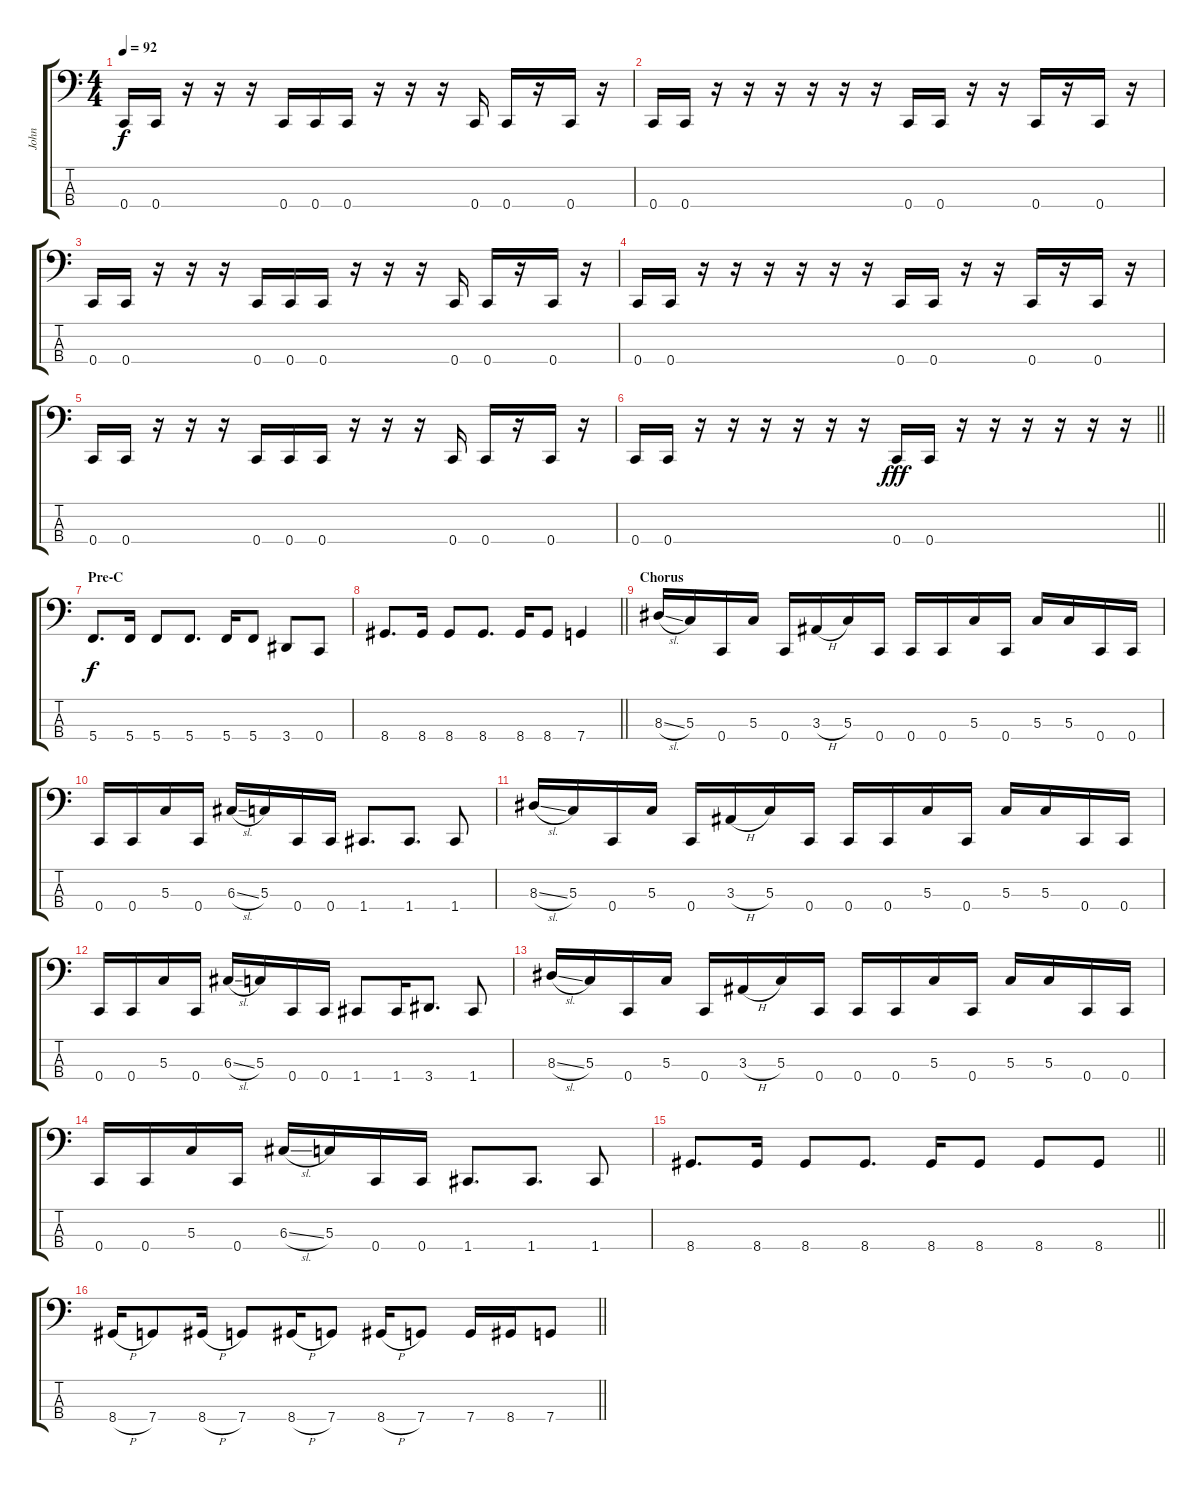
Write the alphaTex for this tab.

\track ("John" "John") {instrument electricbassfinger}
\staff {score tabs}
\tuning (F2 C2 G1 C1) {hide}
\ts (4 4)
\tempo 92
\clef f4
\ks c
0.4.16{dy f} 0.4.16 r.16 r.16 r.16 0.4.16 0.4.16 0.4.16 r.16 r.16 r.16 0.4.16 0.4.16 r.16 0.4.16 r.16 |
0.4.16 0.4.16 r.16 r.16 r.16 r.16 r.16 r.16 0.4.16 0.4.16 r.16 r.16 0.4.16 r.16 0.4.16 r.16 |
0.4.16 0.4.16 r.16 r.16 r.16 0.4.16 0.4.16 0.4.16 r.16 r.16 r.16 0.4.16 0.4.16 r.16 0.4.16 r.16 |
0.4.16 0.4.16 r.16 r.16 r.16 r.16 r.16 r.16 0.4.16 0.4.16 r.16 r.16 0.4.16 r.16 0.4.16 r.16 |
0.4.16 0.4.16 r.16 r.16 r.16 0.4.16 0.4.16 0.4.16 r.16 r.16 r.16 0.4.16 0.4.16 r.16 0.4.16 r.16 |
\barLineRight lightlight
0.4.16 0.4.16 r.16 r.16 r.16 r.16 r.16 r.16 0.4.16{dy fff} 0.4.16 r.16 r.16 r.16 r.16 r.16 r.16 |
\section ("" "Pre-C")
5.4.8{d dy f} 5.4.16 5.4.8 5.4.8{d} 5.4.16 5.4.8 3.4.8 0.4.8 |
\barLineRight lightlight
8.4.8{d} 8.4.16 8.4.8 8.4.8{d} 8.4.16 8.4.8 7.4.4 |
\section ("" "Chorus")
8.3{sl}.16 5.3.16 0.4.16 5.3.16 0.4.16 3.3{h}.16 5.3.16 0.4.16 0.4.16 0.4.16 5.3.16 0.4.16 5.3.16 5.3.16 0.4.16 0.4.16 |
0.4.16 0.4.16 5.3.16 0.4.16 6.3{sl}.16 5.3.16 0.4.16 0.4.16 1.4.8{d} 1.4.8{d} 1.4.8 |
8.3{sl}.16 5.3.16 0.4.16 5.3.16 0.4.16 3.3{h}.16 5.3.16 0.4.16 0.4.16 0.4.16 5.3.16 0.4.16 5.3.16 5.3.16 0.4.16 0.4.16 |
0.4.16 0.4.16 5.3.16 0.4.16 6.3{sl}.16 5.3.16 0.4.16 0.4.16 1.4.8 1.4.16 3.4.8{d} 1.4.8 |
8.3{sl}.16 5.3.16 0.4.16 5.3.16 0.4.16 3.3{h}.16 5.3.16 0.4.16 0.4.16 0.4.16 5.3.16 0.4.16 5.3.16 5.3.16 0.4.16 0.4.16 |
0.4.16 0.4.16 5.3.16 0.4.16 6.3{sl}.16 5.3.16 0.4.16 0.4.16 1.4.8{d} 1.4.8{d} 1.4.8 |
\barLineRight lightlight
8.4.8{d} 8.4.16 8.4.8 8.4.8{d} 8.4.16 8.4.8 8.4.8 8.4.8 |
\barLineRight lightlight
8.4{h}.16 7.4.8 8.4{h}.16 7.4.8 8.4{h}.16 7.4.8 8.4{h}.16 7.4.8 7.4.16 8.4.16 7.4.8
